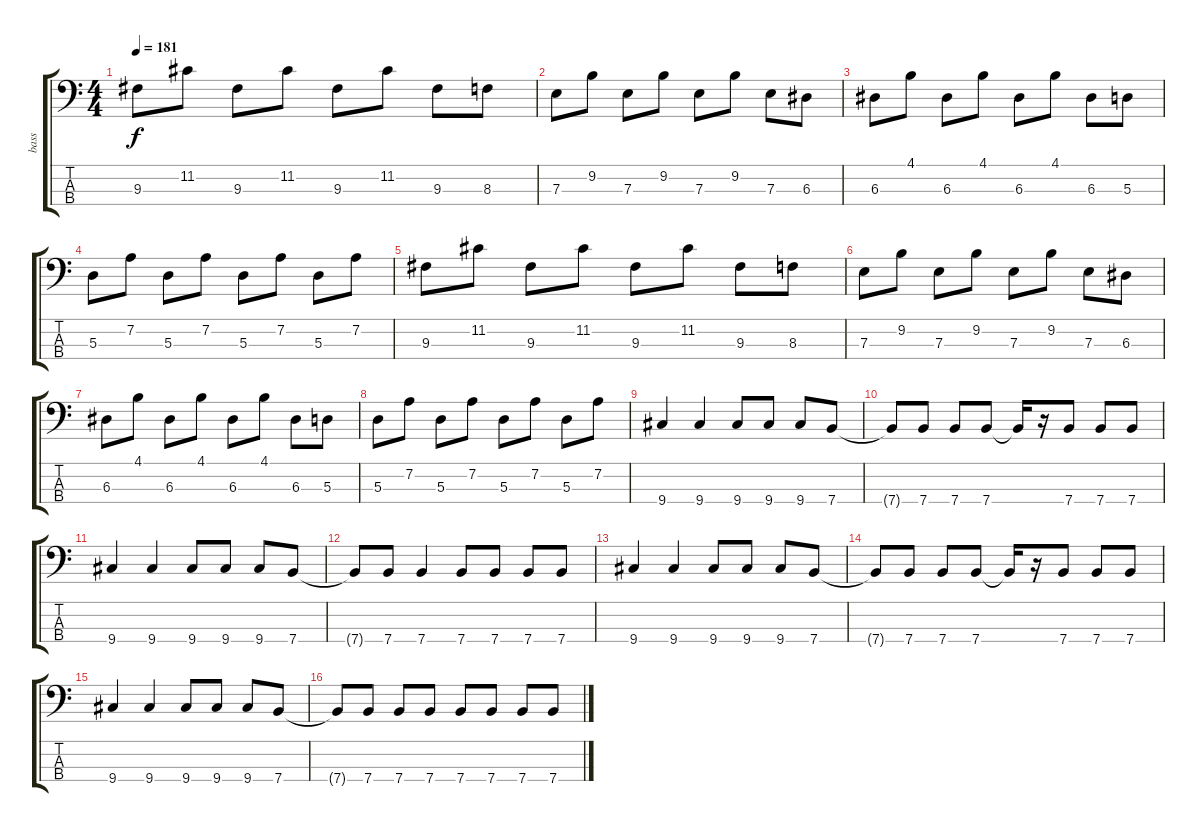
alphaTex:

\track ("bass" "bass") {instrument electricbasspick}
\staff {score tabs}
\tuning (G2 D2 A1 E1) {hide}
\ts (4 4)
\tempo 181
\clef f4
\ks c
9.3.8{dy f} 11.2.8 9.3.8 11.2.8 9.3.8 11.2.8 9.3.8 8.3.8 |
7.3.8 9.2.8 7.3.8 9.2.8 7.3.8 9.2.8 7.3.8 6.3.8 |
6.3.8 4.1.8 6.3.8 4.1.8 6.3.8 4.1.8 6.3.8 5.3.8 |
5.3.8 7.2.8 5.3.8 7.2.8 5.3.8 7.2.8 5.3.8 7.2.8 |
9.3.8 11.2.8 9.3.8 11.2.8 9.3.8 11.2.8 9.3.8 8.3.8 |
7.3.8 9.2.8 7.3.8 9.2.8 7.3.8 9.2.8 7.3.8 6.3.8 |
6.3.8 4.1.8 6.3.8 4.1.8 6.3.8 4.1.8 6.3.8 5.3.8 |
5.3.8 7.2.8 5.3.8 7.2.8 5.3.8 7.2.8 5.3.8 7.2.8 |
9.4.4 9.4.4 9.4.8 9.4.8 9.4.8 7.4.8 |
7.4{t}.8 7.4.8 7.4.8 7.4.8 7.4{t}.16 r.16 7.4.8 7.4.8 7.4.8 |
9.4.4 9.4.4 9.4.8 9.4.8 9.4.8 7.4.8 |
7.4{t}.8 7.4.8 7.4.4 7.4.8 7.4.8 7.4.8 7.4.8 |
9.4.4 9.4.4 9.4.8 9.4.8 9.4.8 7.4.8 |
7.4{t}.8 7.4.8 7.4.8 7.4.8 7.4{t}.16 r.16 7.4.8 7.4.8 7.4.8 |
9.4.4 9.4.4 9.4.8 9.4.8 9.4.8 7.4.8 |
7.4{t}.8 7.4.8 7.4.8 7.4.8 7.4.8 7.4.8 7.4.8 7.4.8
